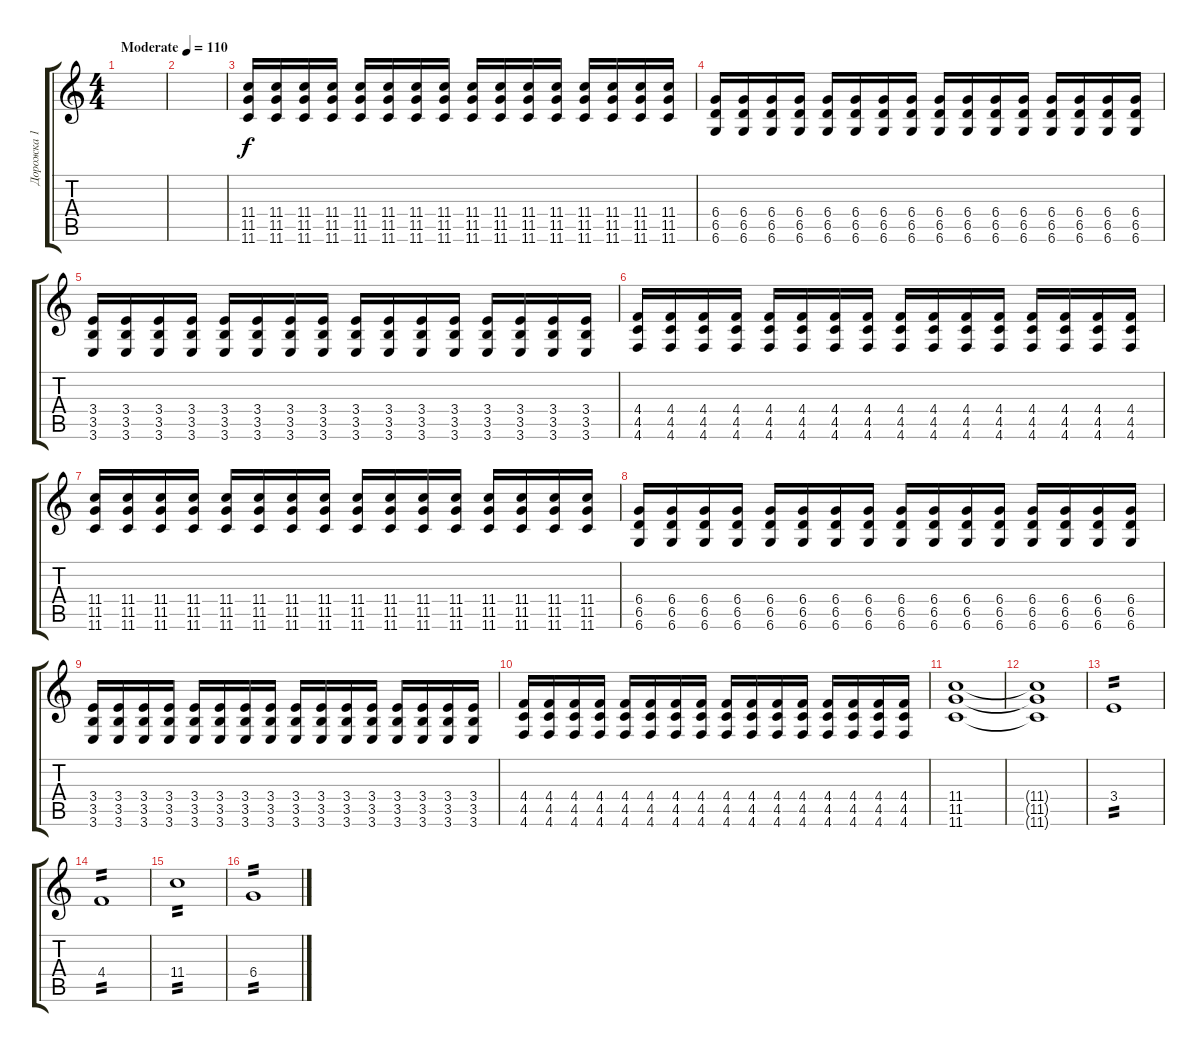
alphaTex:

\track ("Дорожка 1" "Дорожка 1") {instrument distortionguitar}
\staff {score tabs}
\tuning (Eb4 Bb3 Gb3 Db3 Ab2 Db2) {hide}
\ts (4 4)
\tempo (110 "Moderate")
\clef g2
\ks c
|
|
(11.4 11.5 11.6).16 (11.4 11.5 11.6).16 (11.4 11.5 11.6).16 (11.4 11.5 11.6).16 (11.4 11.5 11.6).16 (11.4 11.5 11.6).16 (11.4 11.5 11.6).16 (11.4 11.5 11.6).16 (11.4 11.5 11.6).16 (11.4 11.5 11.6).16 (11.4 11.5 11.6).16 (11.4 11.5 11.6).16 (11.4 11.5 11.6).16 (11.4 11.5 11.6).16 (11.4 11.5 11.6).16 (11.4 11.5 11.6).16 |
(6.4 6.5 6.6).16 (6.4 6.5 6.6).16 (6.4 6.5 6.6).16 (6.4 6.5 6.6).16 (6.4 6.5 6.6).16 (6.4 6.5 6.6).16 (6.4 6.5 6.6).16 (6.4 6.5 6.6).16 (6.4 6.5 6.6).16 (6.4 6.5 6.6).16 (6.4 6.5 6.6).16 (6.4 6.5 6.6).16 (6.4 6.5 6.6).16 (6.4 6.5 6.6).16 (6.4 6.5 6.6).16 (6.4 6.5 6.6).16 |
(3.4 3.5 3.6).16 (3.4 3.5 3.6).16 (3.4 3.5 3.6).16 (3.4 3.5 3.6).16 (3.4 3.5 3.6).16 (3.4 3.5 3.6).16 (3.4 3.5 3.6).16 (3.4 3.5 3.6).16 (3.4 3.5 3.6).16 (3.4 3.5 3.6).16 (3.4 3.5 3.6).16 (3.4 3.5 3.6).16 (3.4 3.5 3.6).16 (3.4 3.5 3.6).16 (3.4 3.5 3.6).16 (3.4 3.5 3.6).16 |
(4.4 4.5 4.6).16 (4.4 4.5 4.6).16 (4.4 4.5 4.6).16 (4.4 4.5 4.6).16 (4.4 4.5 4.6).16 (4.4 4.5 4.6).16 (4.4 4.5 4.6).16 (4.4 4.5 4.6).16 (4.4 4.5 4.6).16 (4.4 4.5 4.6).16 (4.4 4.5 4.6).16 (4.4 4.5 4.6).16 (4.4 4.5 4.6).16 (4.4 4.5 4.6).16 (4.4 4.5 4.6).16 (4.4 4.5 4.6).16 |
(11.4 11.5 11.6).16 (11.4 11.5 11.6).16 (11.4 11.5 11.6).16 (11.4 11.5 11.6).16 (11.4 11.5 11.6).16 (11.4 11.5 11.6).16 (11.4 11.5 11.6).16 (11.4 11.5 11.6).16 (11.4 11.5 11.6).16 (11.4 11.5 11.6).16 (11.4 11.5 11.6).16 (11.4 11.5 11.6).16 (11.4 11.5 11.6).16 (11.4 11.5 11.6).16 (11.4 11.5 11.6).16 (11.4 11.5 11.6).16 |
(6.4 6.5 6.6).16 (6.4 6.5 6.6).16 (6.4 6.5 6.6).16 (6.4 6.5 6.6).16 (6.4 6.5 6.6).16 (6.4 6.5 6.6).16 (6.4 6.5 6.6).16 (6.4 6.5 6.6).16 (6.4 6.5 6.6).16 (6.4 6.5 6.6).16 (6.4 6.5 6.6).16 (6.4 6.5 6.6).16 (6.4 6.5 6.6).16 (6.4 6.5 6.6).16 (6.4 6.5 6.6).16 (6.4 6.5 6.6).16 |
(3.4 3.5 3.6).16 (3.4 3.5 3.6).16 (3.4 3.5 3.6).16 (3.4 3.5 3.6).16 (3.4 3.5 3.6).16 (3.4 3.5 3.6).16 (3.4 3.5 3.6).16 (3.4 3.5 3.6).16 (3.4 3.5 3.6).16 (3.4 3.5 3.6).16 (3.4 3.5 3.6).16 (3.4 3.5 3.6).16 (3.4 3.5 3.6).16 (3.4 3.5 3.6).16 (3.4 3.5 3.6).16 (3.4 3.5 3.6).16 |
(4.4 4.5 4.6).16 (4.4 4.5 4.6).16 (4.4 4.5 4.6).16 (4.4 4.5 4.6).16 (4.4 4.5 4.6).16 (4.4 4.5 4.6).16 (4.4 4.5 4.6).16 (4.4 4.5 4.6).16 (4.4 4.5 4.6).16 (4.4 4.5 4.6).16 (4.4 4.5 4.6).16 (4.4 4.5 4.6).16 (4.4 4.5 4.6).16 (4.4 4.5 4.6).16 (4.4 4.5 4.6).16 (4.4 4.5 4.6).16 |
(11.4 11.5 11.6).1 |
(11.4{t} 11.5{t} 11.6{t}).1 |
3.4.1{tp 2 instrument electricguitarclean} |
4.4.1{tp 2} |
11.4.1{tp 2} |
6.4.1{tp 2}
